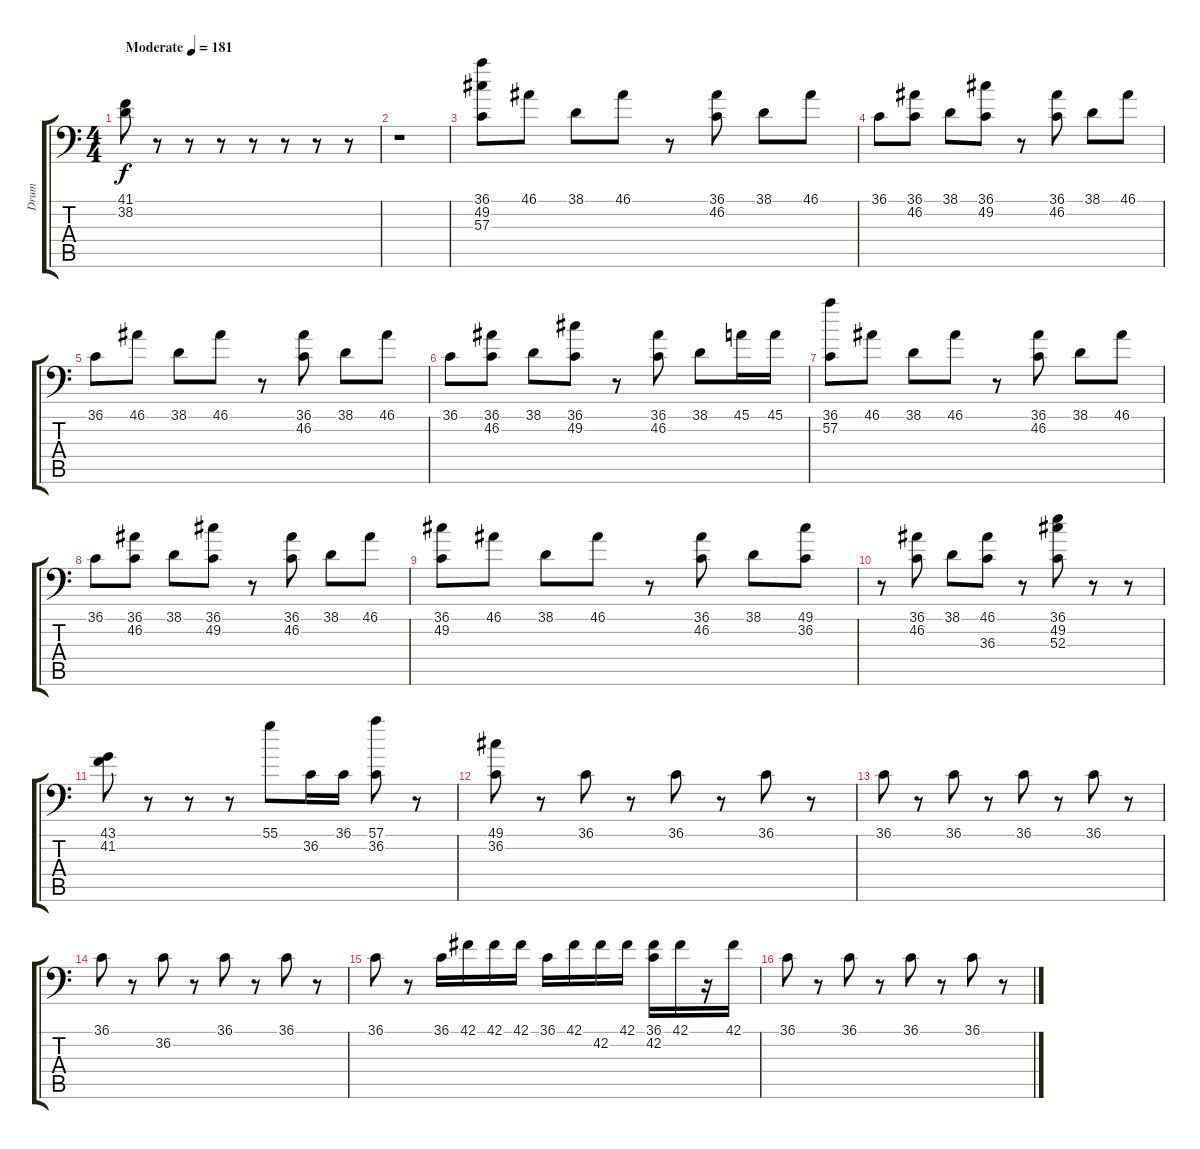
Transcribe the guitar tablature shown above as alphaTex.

\track ("Drum" "Drum") {instrument acousticgrandpiano}
\staff {score tabs}
\tuning (C-1 C-1 C-1 C-1 C-1 C-1) {hide}
\ts (4 4)
\tempo (181 "Moderate")
\clef f4
\ks c
(41.1 38.2).8{dy f instrument acousticgrandpiano} r.8 r.8 r.8 r.8 r.8 r.8 r.8 |
r.1 |
(36.1 49.2 57.3).8 46.1.8 38.1.8 46.1.8 r.8 (36.1 46.2).8 38.1.8 46.1.8 |
36.1.8 (36.1 46.2).8 38.1.8 (36.1 49.2).8 r.8 (36.1 46.2).8 38.1.8 46.1.8 |
36.1.8 46.1.8 38.1.8 46.1.8 r.8 (36.1 46.2).8 38.1.8 46.1.8 |
36.1.8 (36.1 46.2).8 38.1.8 (36.1 49.2).8 r.8 (36.1 46.2).8 38.1.8 45.1.16 45.1.16 |
(36.1 57.2).8 46.1.8 38.1.8 46.1.8 r.8 (36.1 46.2).8 38.1.8 46.1.8 |
36.1.8 (36.1 46.2).8 38.1.8 (36.1 49.2).8 r.8 (36.1 46.2).8 38.1.8 46.1.8 |
(36.1 49.2).8 46.1.8 38.1.8 46.1.8 r.8 (36.1 46.2).8 38.1.8 (49.1 36.2).8 |
r.8 (36.1 46.2).8 38.1.8 (46.1 36.3).8 r.8 (36.1 49.2 52.3).8 r.8 r.8 |
(43.1 41.2).8 r.8 r.8 r.8 55.1.8 36.2.16 36.1.16 (57.1 36.2).8 r.8 |
(49.1 36.2).8 r.8 36.1.8 r.8 36.1.8 r.8 36.1.8 r.8 |
36.1.8 r.8 36.1.8 r.8 36.1.8 r.8 36.1.8 r.8 |
36.1.8 r.8 36.2.8 r.8 36.1.8 r.8 36.1.8 r.8 |
36.1.8 r.8 36.1.16 42.1.16 42.1.16 42.1.16 36.1.16 42.1.16 42.2.16 42.1.16 (36.1 42.2).16 42.1.16 r.16 42.1.16 |
36.1.8 r.8 36.1.8 r.8 36.1.8 r.8 36.1.8 r.8
